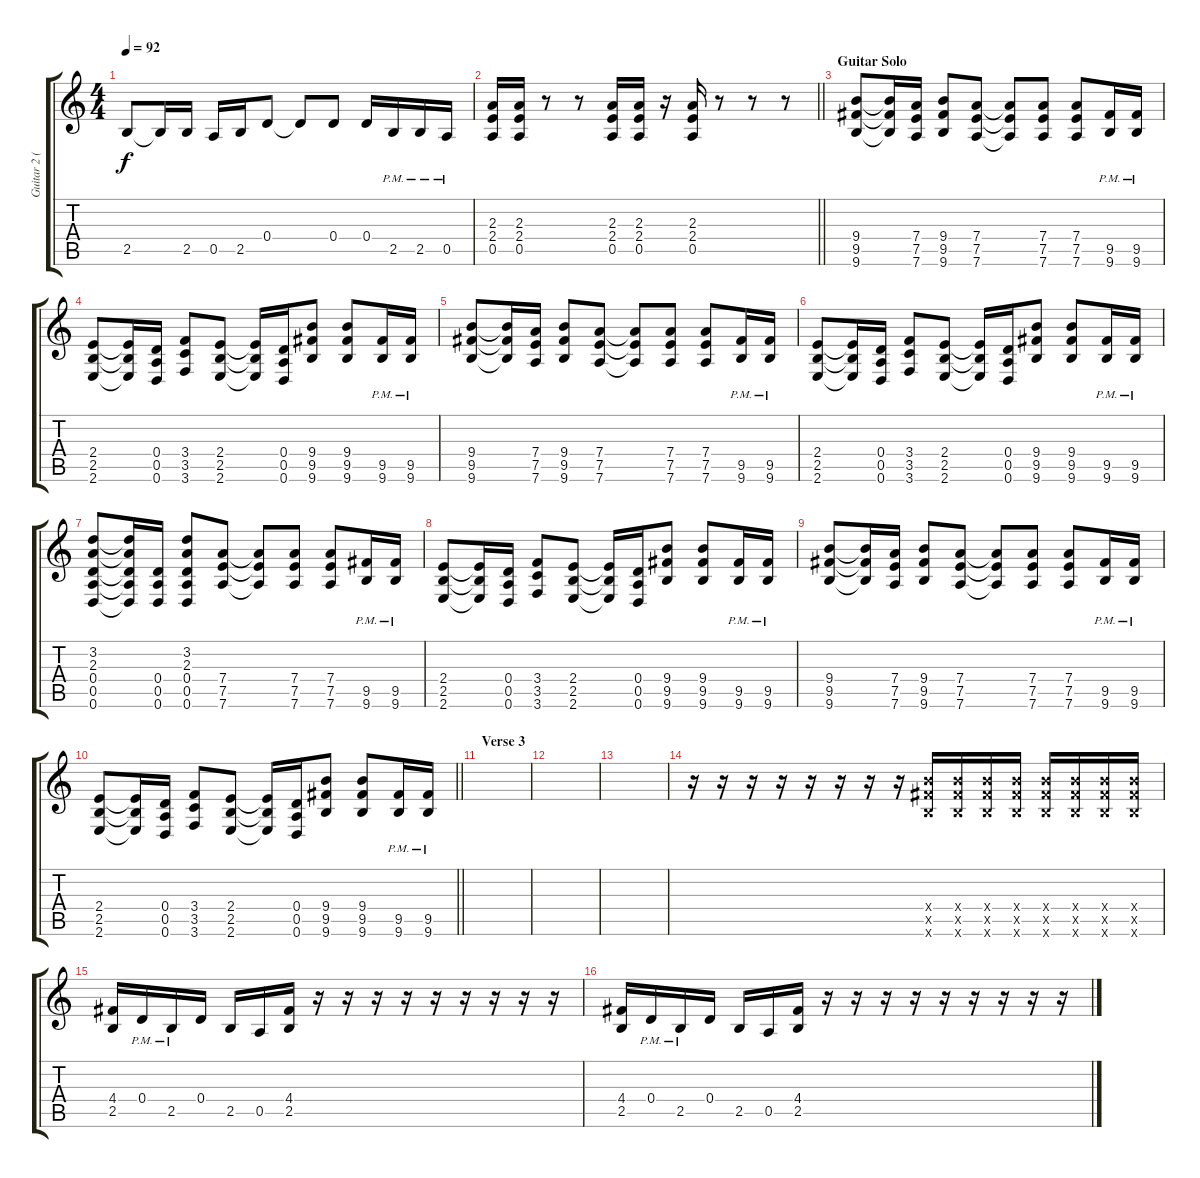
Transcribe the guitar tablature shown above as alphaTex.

\track ("Guitar 2 (Ryan Peake)" "Guitar 2 (") {instrument distortionguitar}
\staff {score tabs}
\tuning (E4 B3 G3 D3 A2 D2) {hide}
\ts (4 4)
\tempo 92
\clef g2
\ks c
2.5.8{dy f} 2.5{t}.16 2.5.16 0.5.16 2.5.16 0.4.8 0.4{t}.8 0.4.8 0.4.16 2.5{pm}.16 2.5{pm}.16 0.5{pm}.16 |
\barLineRight lightlight
(2.3 2.4 0.5).16 (2.3 2.4 0.5).16 r.8 r.8 (2.3 2.4 0.5).16 (2.3 2.4 0.5).16 r.16 (2.3 2.4 0.5).16 r.8 r.8 r.8 |
\section ("" "Guitar Solo")
(9.4 9.5 9.6).8 (9.4{t} 9.5{t} 9.6{t}).16 (7.4 7.5 7.6).16 (9.4 9.5 9.6).8 (7.4 7.5 7.6).8 (7.4{t} 7.5{t} 7.6{t}).8 (7.4 7.5 7.6).8 (7.4 7.5 7.6).8 (9.5{pm} 9.6{pm}).16 (9.5{pm} 9.6{pm}).16 |
(2.4 2.5 2.6).8 (2.4{t} 2.5{t} 2.6{t}).16 (0.4 0.5 0.6).16 (3.4 3.5 3.6).8 (2.4 2.5 2.6).8 (2.4{t} 2.5{t} 2.6{t}).16 (0.4 0.5 0.6).16 (9.4 9.5 9.6).8 (9.4 9.5 9.6).8 (9.5{pm} 9.6{pm}).16 (9.5{pm} 9.6{pm}).16 |
(9.4 9.5 9.6).8 (9.4{t} 9.5{t} 9.6{t}).16 (7.4 7.5 7.6).16 (9.4 9.5 9.6).8 (7.4 7.5 7.6).8 (7.4{t} 7.5{t} 7.6{t}).8 (7.4 7.5 7.6).8 (7.4 7.5 7.6).8 (9.5{pm} 9.6{pm}).16 (9.5{pm} 9.6{pm}).16 |
(2.4 2.5 2.6).8 (2.4{t} 2.5{t} 2.6{t}).16 (0.4 0.5 0.6).16 (3.4 3.5 3.6).8 (2.4 2.5 2.6).8 (2.4{t} 2.5{t} 2.6{t}).16 (0.4 0.5 0.6).16 (9.4 9.5 9.6).8 (9.4 9.5 9.6).8 (9.5{pm} 9.6{pm}).16 (9.5{pm} 9.6{pm}).16 |
(3.2 2.3 0.4 0.5 0.6).8 (3.2{t} 2.3{t} 0.4{t} 0.5{t} 0.6{t}).16 (0.4 0.5 0.6).16 (3.2 2.3 0.4 0.5 0.6).8 (7.4 7.5 7.6).8 (7.4{t} 7.5{t} 7.6{t}).8 (7.4 7.5 7.6).8 (7.4 7.5 7.6).8 (9.5{pm} 9.6{pm}).16 (9.5{pm} 9.6{pm}).16 |
(2.4 2.5 2.6).8 (2.4{t} 2.5{t} 2.6{t}).16 (0.4 0.5 0.6).16 (3.4 3.5 3.6).8 (2.4 2.5 2.6).8 (2.4{t} 2.5{t} 2.6{t}).16 (0.4 0.5 0.6).16 (9.4 9.5 9.6).8 (9.4 9.5 9.6).8 (9.5{pm} 9.6{pm}).16 (9.5{pm} 9.6{pm}).16 |
(9.4 9.5 9.6).8 (9.4{t} 9.5{t} 9.6{t}).16 (7.4 7.5 7.6).16 (9.4 9.5 9.6).8 (7.4 7.5 7.6).8 (7.4{t} 7.5{t} 7.6{t}).8 (7.4 7.5 7.6).8 (7.4 7.5 7.6).8 (9.5{pm} 9.6{pm}).16 (9.5{pm} 9.6{pm}).16 |
\barLineRight lightlight
(2.4 2.5 2.6).8 (2.4{t} 2.5{t} 2.6{t}).16 (0.4 0.5 0.6).16 (3.4 3.5 3.6).8 (2.4 2.5 2.6).8 (2.4{t} 2.5{t} 2.6{t}).16 (0.4 0.5 0.6).16 (9.4 9.5 9.6).8 (9.4 9.5 9.6).8 (9.5{pm} 9.6{pm}).16 (9.5{pm} 9.6{pm}).16 |
\section ("" "Verse 3")
|
|
|
r.16 r.16 r.16 r.16 r.16 r.16 r.16 r.16 (9.4{x} 9.5{x} 9.6{x}).16 (9.4{x} 9.5{x} 9.6{x}).16 (9.4{x} 9.5{x} 9.6{x}).16 (9.4{x} 9.5{x} 9.6{x}).16 (9.4{x} 9.5{x} 9.6{x}).16 (9.4{x} 9.5{x} 9.6{x}).16 (9.4{x} 9.5{x} 9.6{x}).16 (9.4{x} 9.5{x} 9.6{x}).16 |
(4.4 2.5).16 0.4{pm}.16 2.5{pm}.16 0.4.16 2.5.16 0.5.16 (4.4 2.5).16 r.16 r.16 r.16 r.16 r.16 r.16 r.16 r.16 r.16 |
(4.4 2.5).16 0.4{pm}.16 2.5{pm}.16 0.4.16 2.5.16 0.5.16 (4.4 2.5).16 r.16 r.16 r.16 r.16 r.16 r.16 r.16 r.16 r.16
